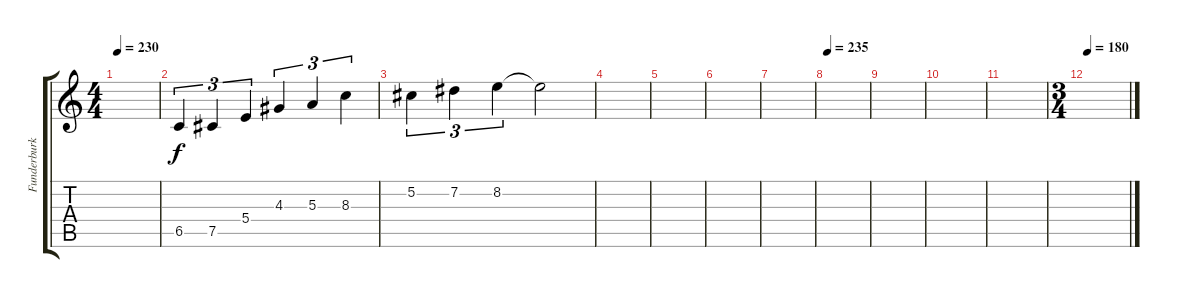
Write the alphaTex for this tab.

\track ("Funderburk Lead Harmony" "Funderburk") {instrument overdrivenguitar}
\staff {score tabs}
\tuning (Db4 Ab3 E3 B2 Gb2 B1) {hide}
\ts (4 4)
\tempo 230
\clef g2
\ks c
|
6.5.4{tu (3 2) volume 11} 7.5.4{tu (3 2)} 5.4.4{tu (3 2)} 4.3.4{tu (3 2)} 5.3.4{tu (3 2)} 8.3.4{tu (3 2)} |
5.2.4{tu (3 2)} 7.2.4{tu (3 2)} 8.2.4{tu (3 2)} 8.2{t}.2 |
|
|
|
|
\tempo 235
|
|
|
|
\ts (3 4)
\tempo 180
